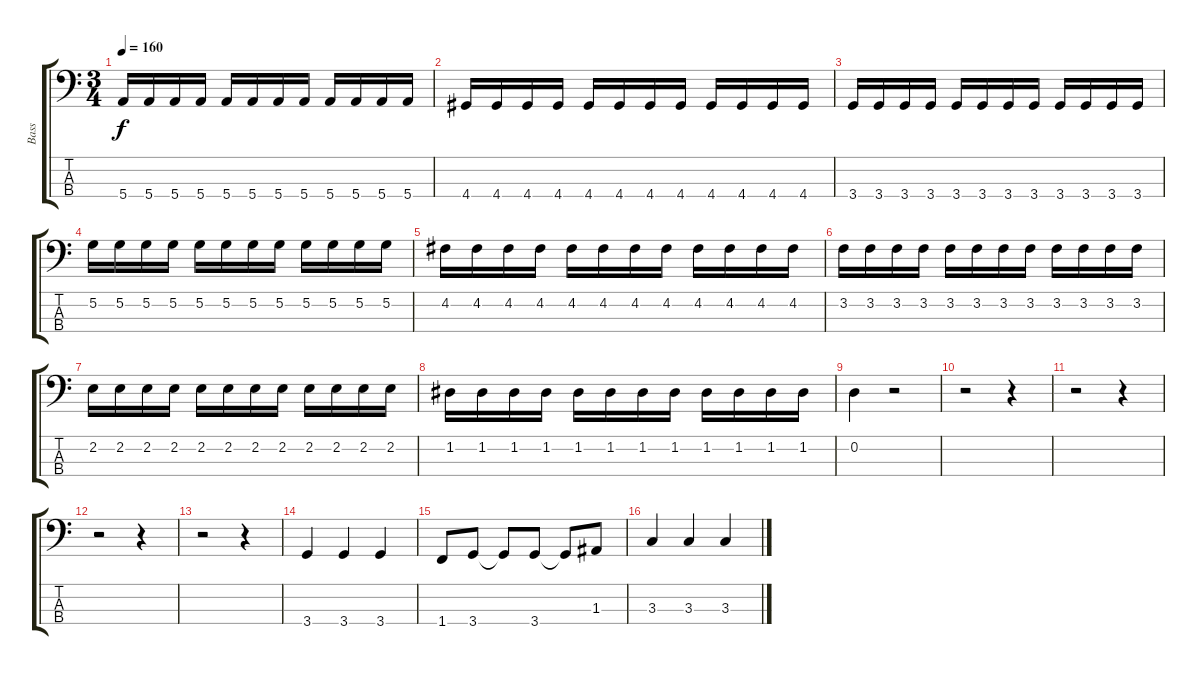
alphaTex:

\track ("Bass" "Bass") {instrument electricbasspick}
\staff {score tabs}
\tuning (G2 D2 A1 E1) {hide}
\ts (3 4)
\tempo 160
\clef f4
\ks c
5.4.16{dy f} 5.4.16 5.4.16 5.4.16 5.4.16 5.4.16 5.4.16 5.4.16 5.4.16 5.4.16 5.4.16 5.4.16 |
4.4.16 4.4.16 4.4.16 4.4.16 4.4.16 4.4.16 4.4.16 4.4.16 4.4.16 4.4.16 4.4.16 4.4.16 |
3.4.16 3.4.16 3.4.16 3.4.16 3.4.16 3.4.16 3.4.16 3.4.16 3.4.16 3.4.16 3.4.16 3.4.16 |
5.2.16 5.2.16 5.2.16 5.2.16 5.2.16 5.2.16 5.2.16 5.2.16 5.2.16 5.2.16 5.2.16 5.2.16 |
4.2.16 4.2.16 4.2.16 4.2.16 4.2.16 4.2.16 4.2.16 4.2.16 4.2.16 4.2.16 4.2.16 4.2.16 |
3.2.16 3.2.16 3.2.16 3.2.16 3.2.16 3.2.16 3.2.16 3.2.16 3.2.16 3.2.16 3.2.16 3.2.16 |
2.2.16 2.2.16 2.2.16 2.2.16 2.2.16 2.2.16 2.2.16 2.2.16 2.2.16 2.2.16 2.2.16 2.2.16 |
1.2.16 1.2.16 1.2.16 1.2.16 1.2.16 1.2.16 1.2.16 1.2.16 1.2.16 1.2.16 1.2.16 1.2.16 |
0.2.4 r.2 |
r.2 r.4 |
r.2 r.4 |
r.2 r.4 |
r.2 r.4 |
3.4.4 3.4.4 3.4.4 |
1.4.8 3.4.8 3.4{t}.8 3.4.8 3.4{t}.8 1.3.8 |
3.3.4 3.3.4 3.3.4
